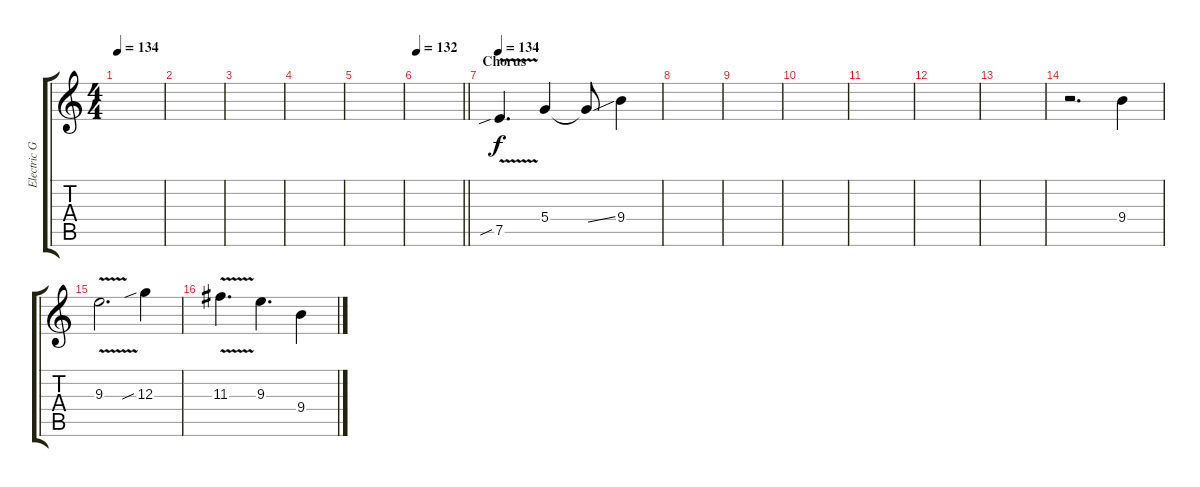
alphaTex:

\track ("Electric Guitar" "Electric G") {instrument distortionguitar}
\staff {score tabs}
\tuning (E4 B3 G3 D3 A2 E2) {hide}
\ts (4 4)
\tempo 134
\clef g2
\ks aminor
|
|
|
|
|
\tempo 132
\barLineRight lightlight
|
\section ("" "Chorus")
\tempo 134
7.5{v sib}.4{d dy f} 5.4.4 5.4{ss t}.8 9.4.4 |
|
|
|
|
|
|
r.2{d} 9.4.4 |
9.3{v}.2{d} 12.3{sib}.4 |
11.3{v}.4{d} 9.3.4{d} 9.4.4
